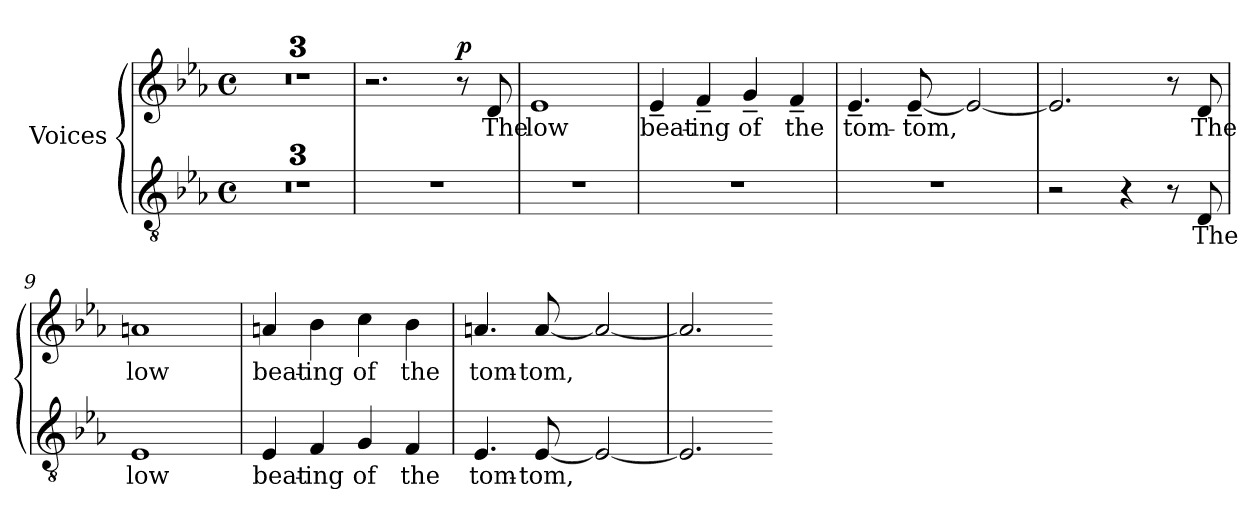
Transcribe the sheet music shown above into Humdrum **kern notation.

**kern	**text	**kern	**text	**dynam
*part1	*part1	*part1	*part1	*part1
*staff2	*staff2	*staff1	*staff1	*staff1/2
*I"Voices	*	*	*	*
*clefGv2	*	*clefG2	*	*
*k[b-e-a-]	*	*k[b-e-a-]	*	*
*M4/4	*	*M4/4	*	*
*met(c)	*	*met(c)	*	*
=1	=1	=1	=1	=1
1r	.	1r	.	.
=2	=2	=2	=2	=2
1r	.	1r	.	.
=3	=3	=3	=3	=3
1r	.	1r	.	.
=4	=4	=4	=4	=4
1r	.	2.r	.	.
!	!	!	!	!LO:DY:a
.	.	8r	.	p
!	!	!	!LO:LY:b	!
.	.	8d/	The	.
=5	=5	=5	=5	=5
!	!	!	!LO:LY:b	!
1r	.	1e-	low	.
!!LO:LB:g=z
=6	=6	=6	=6	=6
!	!	!	!LO:LY:b	!
1r	.	4e-~/	beat-	.
!	!	!	!LO:LY:b	!
.	.	4f~/	-ing	.
!	!	!	!LO:LY:b	!
.	.	4g~/	of	.
!	!	!	!LO:LY:b	!
.	.	4f~/	the	.
=7	=7	=7	=7	=7
!	!	!	!LO:LY:b	!
1r	.	4.e-~/	tom-	.
!	!	!	!LO:LY:b	!
.	.	[8e-~/	-tom,	.
.	.	2e-/_	.	.
=8	=8	=8	=8	=8
2r	.	2.e-/]	.	.
4r	.	.	.	.
8r	.	8r	.	.
!	!LO:LY:b	!	!LO:LY:b	!LO:DY:a=2
!	!	!	!	!LO:DY:n=1:a
8D/	The	8d/	The	mp mp
!!LO:LB:g=z
=9	=9	=9	=9	=9
!	!LO:LY:b	!	!LO:LY:b	!
1E-	low	1an	low	.
=10	=10	=10	=10	=10
!	!LO:LY:b	!	!LO:LY:b	!
4E-/	beat-	4an/	beat-	.
!	!LO:LY:b	!	!LO:LY:b	!
4F/	-ing	4b-\	-ing	.
!	!LO:LY:b	!	!LO:LY:b	!
4G/	of	4cc\	of	.
!	!LO:LY:b	!	!LO:LY:b	!
4F/	the	4b-\	the	.
=11	=11	=11	=11	=11
!	!LO:LY:b	!	!LO:LY:b	!
4.E-/	tom-	4.an/	tom-	.
!	!LO:LY:b	!	!LO:LY:b	!
[8E-/	-tom,	[8a/	-tom,	.
2E-/_	.	2a/_	.	.
=12	=12	=12	=12	=12
2.E-/]	.	2.a/]	.	.
=-	=-	=-	=-	=-
*-	*-	*-	*-	*-
